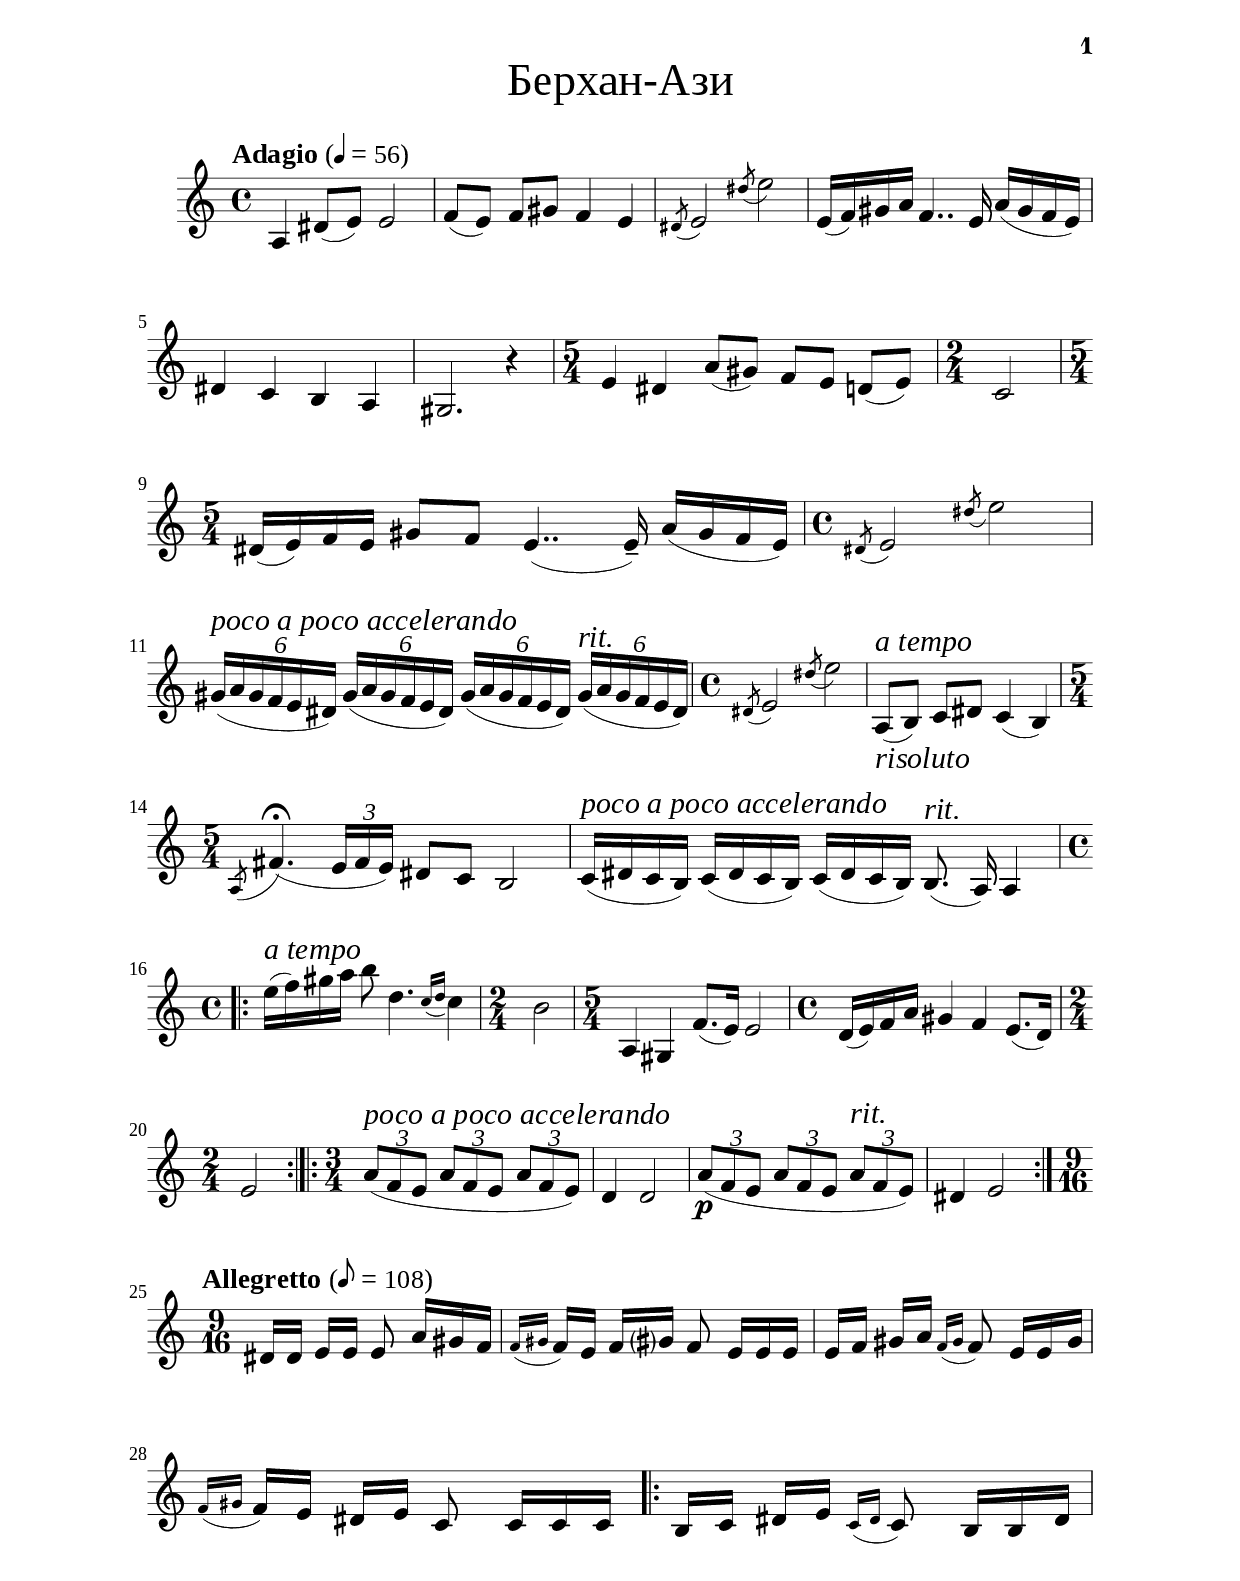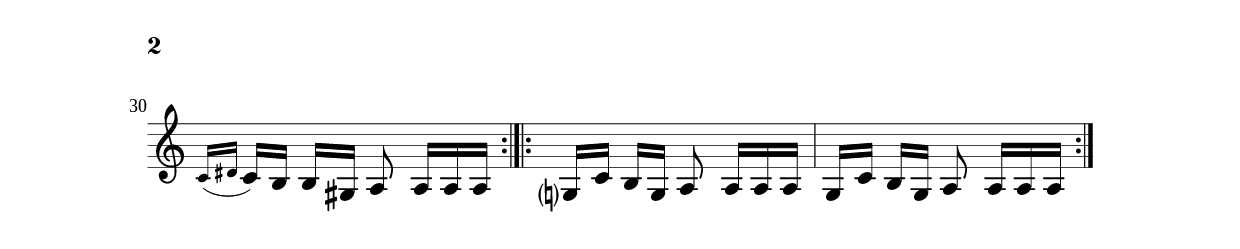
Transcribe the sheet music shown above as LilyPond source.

\version "2.24.4"

\include "include/globals.ily"
\bookpart {
  \label #'ref163
  \tocItem \markup "Берхан-Ази"
     \include "include/bookpart-paper.ily"

  \score {
    \include "include/score-layout.ily"

    \new Voice \relative c' {
      \clef treble
      \key a \minor
      \time 4/4
      \tempoFunc "Adagio" 4 "56"
      \autoBeamOff

      a4 dis8([e]) e2 | \noBreak
      f8([e]) f[gis] f4 e | \noBreak
      \acciaccatura { dis8 } e2 \acciaccatura { dis'8 } e2 | \noBreak
      e,16([f) gis a] f4.. e16 a([gis f e]) | \break

      dis4 c b a | \noBreak
      gis2. r4 | \noBreak
      \time 5/4 e'4 dis a'8([gis]) f[e] d([e]) | \time 2/4 \noBreak

      c2 | \break
      \time 5/4 dis16([e) f e] gis8[f] e4..( e16\tenuto) a([gis f e]) | \noBreak
      \time 4/4 \acciaccatura { dis8 } e2 \acciaccatura { dis'8 } e2 | \break

      \tuplet 6/4 { gis,16 ^\markup { \huge \italic "poco a poco accelerando"} ([a gis f e dis]) } \tuplet 6/4 { gis([a gis f e dis]) } \tuplet 6/4 { gis([a gis f e dis]) } \tuplet 6/4 { gis ^\markup \huge \italic "rit." ([a gis f e dis]) } | \noBreak
      \time 4/4 \acciaccatura { dis8 } e2 \acciaccatura { dis'8 } e2 | \noBreak
      a,,8^\markup { \huge \italic "a tempo"}_\markup \huge \italic { risoluto } ([b]) c[dis] c4(b) \time 5/4 \break

      \acciaccatura { a8 } fis'4.\fermata( \tuplet 3/2 { e16[fis e]) } dis8[c] b2 | \noBreak
      c16 ^\markup { \huge \italic "poco a poco accelerando"} ([dis c b]) c([dis c b]) c([dis c b]) b8. ^\markup \huge \italic "rit." (a16) a4 |  \bar ".|:-|"  \time 4/4 \break


      e''16 ^\markup { \huge \italic "a tempo"} [(f) gis a] b8 d,4. \acciaccatura { c16[d] } c4 | \noBreak
      \time 2/4 b2 | \noBreak
      \time 5/4 a,4 gis f'8.([e16]) e2 | \noBreak
      \time 4/4 d16([e) f a] gis4 f e8.([d16]) | \time 2/4 \break

      e2 | \bar ":|.|:" \noBreak

      %\set Score.doubleRepeatType = #":|.|:"

      \time 3/4 \tuplet 3/2 { a8^\markup { \huge \italic "poco a poco accelerando"} ([f e] } \tuplet 3/2 { a[f e] } \tuplet 3/2 { a[f e]) } | \noBreak
      d4 d2 \noBreak
      \tuplet 3/2 { a'8\p([ f e] } \tuplet 3/2 { a[f e] } \tuplet 3/2 { a^\markup \huge \raise #1.5 \italic "rit." [f e]) } | \noBreak
      dis4 e2 | \bar ":|."

      \time 9/16 \break
      \tempoFunc "Allegretto" 8 "108"
      dis16[dis] e[e] e8 a16[gis f] | \noBreak
      \acciaccatura { f[gis] } f[e] f[gis?] f8 e16[e e] | \noBreak
      e[f] gis[a] \acciaccatura { f[gis] } f8 e16[e gis] | \break

      \acciaccatura { f[gis] } f[e] dis[e] c8 c16[c c] | \bar ".|:" \noBreak

      b[c] dis[e] \acciaccatura { c[dis] } c8 b16[b dis] | \break

      \acciaccatura { c[dis!] } c[b] b[gis]  a8 a16[a a] \bar ":|.|:" | \noBreak


      g?[c] b[g] a8 a16[a a] | \noBreak
      g[c] b[g] a8 a16[a a] | \bar ":|."

    }

    \header {
      title = \titleFunc #'ref_desc_14 "Берхан-Ази" "Berhan-Azi"
    }
    \midi { }
  } % score
} % bookpart
